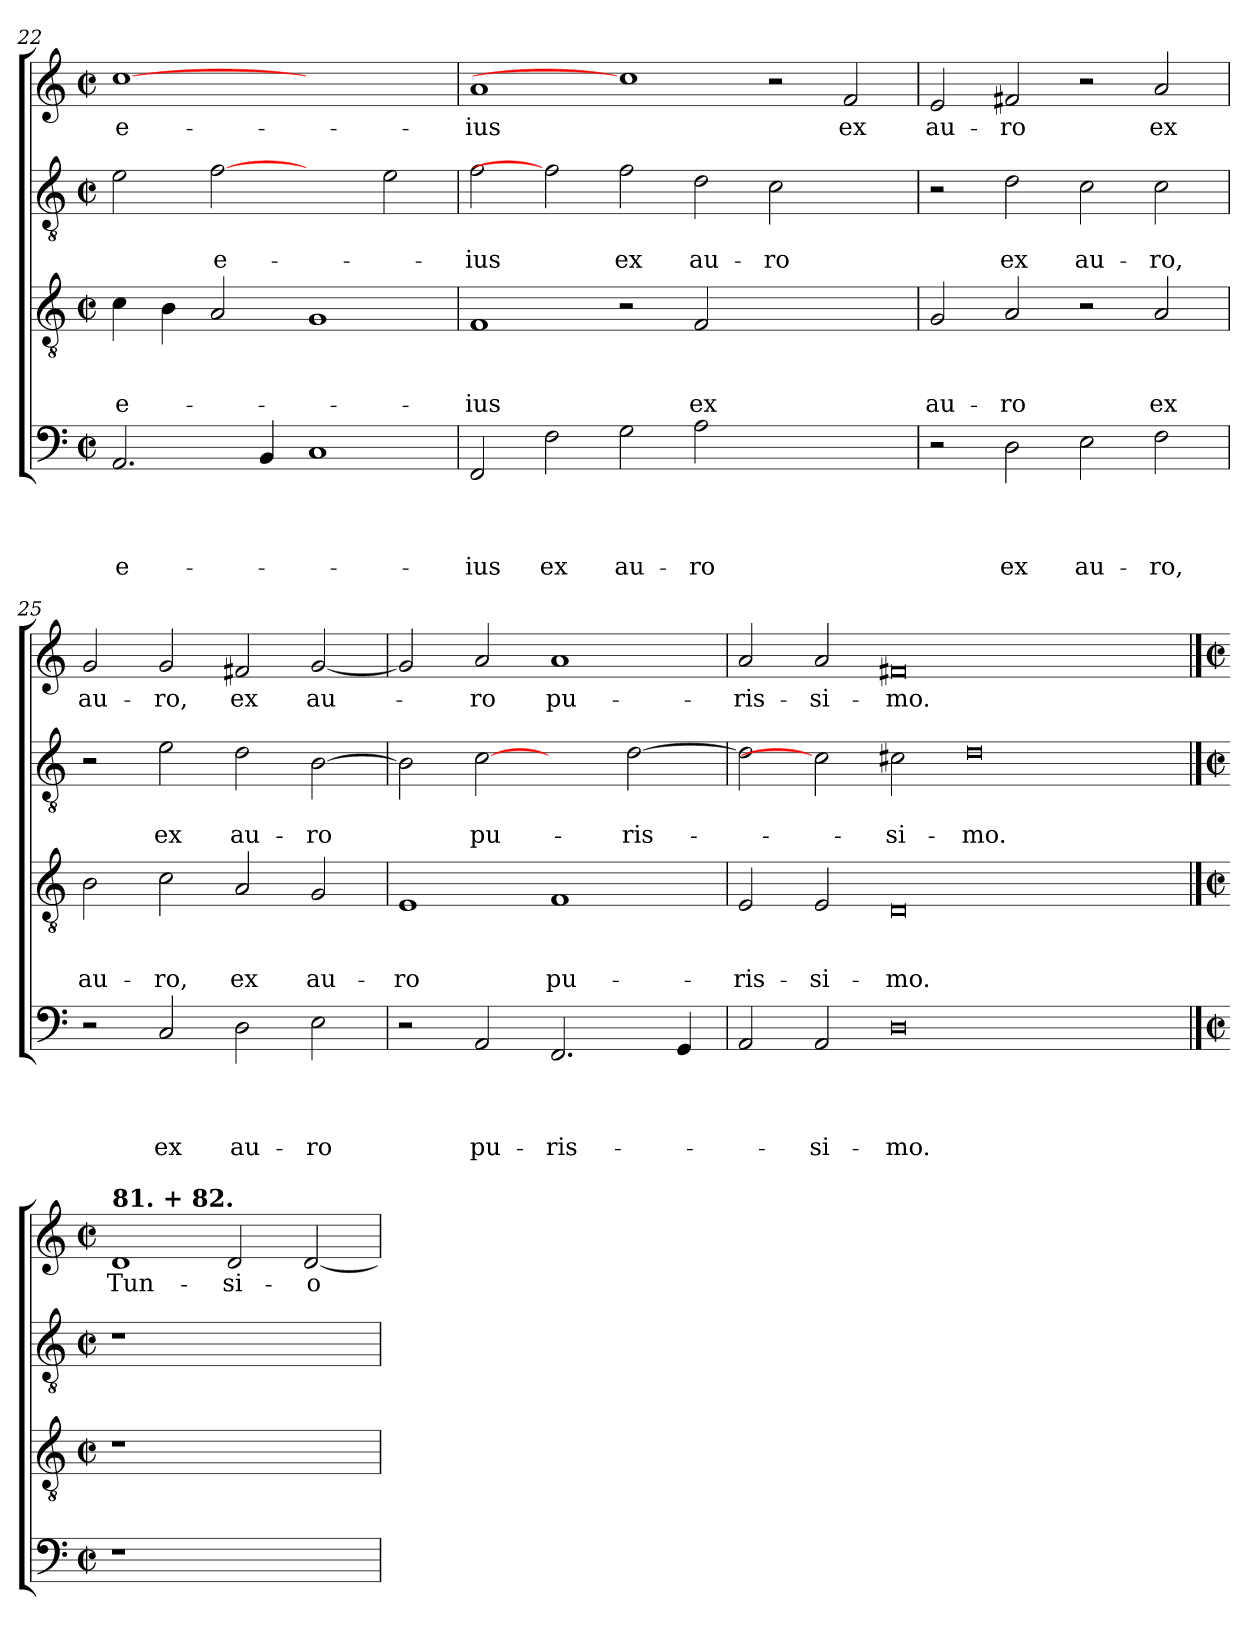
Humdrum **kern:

**kern	**text	**text	**text	**text	**kern	**text	**text	**text	**kern	**text	**text	**kern	**text
*part4	*part4	*part4	*part4	*part4	*part3	*part3	*part3	*part3	*part2	*part2	*part2	*part1	*part1
*staff4	*staff4	*staff4	*staff4	*staff4	*staff3	*staff3	*staff3	*staff3	*staff2	*staff2	*staff2	*staff1	*staff1
*clefF4	*	*	*	*	*clefGv2	*	*	*	*clefGv2	*	*	*clefG2	*
*k[]	*	*	*	*	*k[]	*	*	*	*k[]	*	*	*k[]	*
*C:	*	*	*	*	*C:	*	*	*	*C:	*	*	*C:	*
*M2/2	*	*	*	*	*M2/2	*	*	*	*M2/2	*	*	*M2/2	*
*met(c|)	*	*	*	*	*met(c|)	*	*	*	*met(c|)	*	*	*met(c|)	*
=22	=22	=22	=22	=22	=22	=22	=22	=22	=22	=22	=22	=22	=22
!	!	!	!	!LO:LY:b	!	!	!	!LO:LY:b	!	!	!	!	!LO:LY:b
2.AA/	.	.	.	e-	4c\	.	.	e-	2e\	.	.	[1cc	e-
.	.	.	.	.	4B\	.	.	.	.	.	.	.	.
!	!	!	!	!	!	!	!	!	!	!	!LO:LY:b	!	!
.	.	.	.	.	2A/	.	.	.	[2f	.	e-	.	.
4BB/	.	.	.	.	.	.	.	.	.	.	.	.	.
1C	.	.	.	.	1G	.	.	.	2ryy	.	.	1ryy	.
.	.	.	.	.	.	.	.	.	2e\	.	.	.	.
=23	=23	=23	=23	=23	=23	=23	=23	=23	=23	=23	=23	=23	=23
!	!	!	!	!LO:LY:b	!	!	!	!LO:LY:b	!	!	!LO:LY:b	!	!LO:LY:b
2FF/	.	.	.	-ius	1F	.	.	-ius	2f\	.	-ius	1a	-ius
!	!	!	!	!LO:LY:b	!	!	!	!	!	!	!	!	!
2F\	.	.	.	ex	.	.	.	.	2f]	.	.	.	.
!	!	!	!	!LO:LY:b	!	!	!	!	!	!	!LO:LY:b	!	!
2G\	.	.	.	au-	2r	.	.	.	2f\	.	ex	1cc]	.
!	!	!	!	!LO:LY:b	!	!	!	!LO:LY:b	!	!	!LO:LY:b	!	!
2A\	.	.	.	-ro	2F/	.	.	ex	2d\	.	au-	.	.
!	!	!	!	!	!	!	!	!	!	!	!LO:LY:b	!	!
1ryy	.	.	.	.	1ryy	.	.	.	2c\	.	-ro	2r	.
!	!	!	!	!	!	!	!	!	!	!	!	!	!LO:LY:b
.	.	.	.	.	.	.	.	.	2ryy	.	.	2f/	ex
=24	=24	=24	=24	=24	=24	=24	=24	=24	=24	=24	=24	=24	=24
!	!	!	!	!	!	!	!	!LO:LY:b	!	!	!	!	!LO:LY:b
2r	.	.	.	.	2G/	.	.	au-	2r	.	.	2e/	au-
!	!	!	!	!LO:LY:b	!	!	!	!LO:LY:b	!	!	!LO:LY:b	!	!LO:LY:b
2D\	.	.	.	ex	2A/	.	.	-ro	2d\	.	ex	2f#X/	-ro
!	!	!	!	!LO:LY:b	!	!	!	!	!	!	!LO:LY:b	!	!
2E\	.	.	.	au-	2r	.	.	.	2c\	.	au-	2r	.
!	!	!	!	!LO:LY:b	!	!	!	!LO:LY:b	!	!	!LO:LY:b	!	!LO:LY:b
2F\	.	.	.	-ro,	2A/	.	.	ex	2c\	.	-ro,	2a/	ex
!!LO:LB:g=z
=25	=25	=25	=25	=25	=25	=25	=25	=25	=25	=25	=25	=25	=25
!	!	!	!	!	!	!	!	!LO:LY:b	!	!	!	!	!LO:LY:b
2r	.	.	.	.	2B\	.	.	au-	2r	.	.	2g/	au-
!	!	!	!	!LO:LY:b	!	!	!	!LO:LY:b	!	!	!LO:LY:b	!	!LO:LY:b
2C/	.	.	.	ex	2c\	.	.	-ro,	2e\	.	ex	2g/	-ro,
!	!	!	!	!LO:LY:b	!	!	!	!LO:LY:b	!	!	!LO:LY:b	!	!LO:LY:b
2D\	.	.	.	au-	2A/	.	.	ex	2d\	.	au-	2f#X/	ex
!	!	!	!	!LO:LY:b	!	!	!	!LO:LY:b	!	!	!LO:LY:b	!	!LO:LY:b
2E\	.	.	.	-ro	2G/	.	.	au-	[2B\	.	-ro	[2g/	au-
=26	=26	=26	=26	=26	=26	=26	=26	=26	=26	=26	=26	=26	=26
!	!	!	!	!	!	!	!	!LO:LY:b	!	!	!	!	!
2r	.	.	.	.	1E	.	.	-ro	2B\]	.	.	2g/]	.
!	!	!	!	!LO:LY:b	!	!	!	!	!	!	!LO:LY:b	!	!LO:LY:b
2AA/	.	.	.	pu-	.	.	.	.	[2c	.	pu-	2a/	-ro
!	!	!	!	!LO:LY:b	!	!	!	!LO:LY:b	!	!	!	!	!LO:LY:b
2.FF/	.	.	.	-ris-	1F	.	.	pu-	2ryy	.	.	1a	pu-
!	!	!	!	!	!	!	!	!	!	!	!LO:LY:b	!	!
.	.	.	.	.	.	.	.	.	[2d\	.	-ris-	.	.
4GG/	.	.	.	.	.	.	.	.	.	.	.	.	.
=27	=27	=27	=27	=27	=27	=27	=27	=27	=27	=27	=27	=27	=27
!	!	!	!	!	!	!	!	!LO:LY:b	!	!	!	!	!LO:LY:b
2AA/	.	.	.	.	2E/	.	.	-ris-	2d\]	.	.	2a/	-ris-
!	!	!	!	!LO:LY:b	!	!	!	!LO:LY:b	!	!	!	!	!LO:LY:b
2AA/	.	.	.	-si-	2E/	.	.	-si-	2c]	.	.	2a/	-si-
!	!	!	!	!LO:LY:b	!	!	!	!LO:LY:b	!	!	!LO:LY:b	!	!LO:LY:b
0D	.	.	.	-mo.	0D	.	.	-mo.	2c#X\	.	-si-	0f#X	-mo.
!	!	!	!	!	!	!	!	!	!	!	!LO:LY:b	!	!
.	.	.	.	.	.	.	.	.	0d	.	-mo.	.	.
2ryy	.	.	.	.	2ryy	.	.	.	.	.	.	2ryy	.
!!LO:LB:g=z
==28	==28	==28	==28	==28	==28	==28	==28	==28	==28	==28	==28	==28	==28
*M2/2	*	*	*	*	*M2/2	*	*	*	*M2/2	*	*	*M2/2	*
*met(c|)	*	*	*	*	*met(c|)	*	*	*	*met(c|)	*	*	*met(c|)	*
!	!	!	!	!	!	!	!	!	!	!	!	!LO:TX:a:B:t=81. + 82.	!
!	!	!	!	!	!	!	!	!	!	!	!	!	!LO:LY:b
1r	.	.	.	.	1r	.	.	.	1r	.	.	1d	Tun-
!	!	!	!	!	!	!	!	!	!	!	!	!	!LO:LY:b
1ryy	.	.	.	.	1ryy	.	.	.	1ryy	.	.	2d/	-si-
!	!	!	!	!	!	!	!	!	!	!	!	!	!LO:LY:b
.	.	.	.	.	.	.	.	.	.	.	.	[2d/	-o-
=	=	=	=	=	=	=	=	=	=	=	=	=	=
*-	*-	*-	*-	*-	*-	*-	*-	*-	*-	*-	*-	*-	*-
